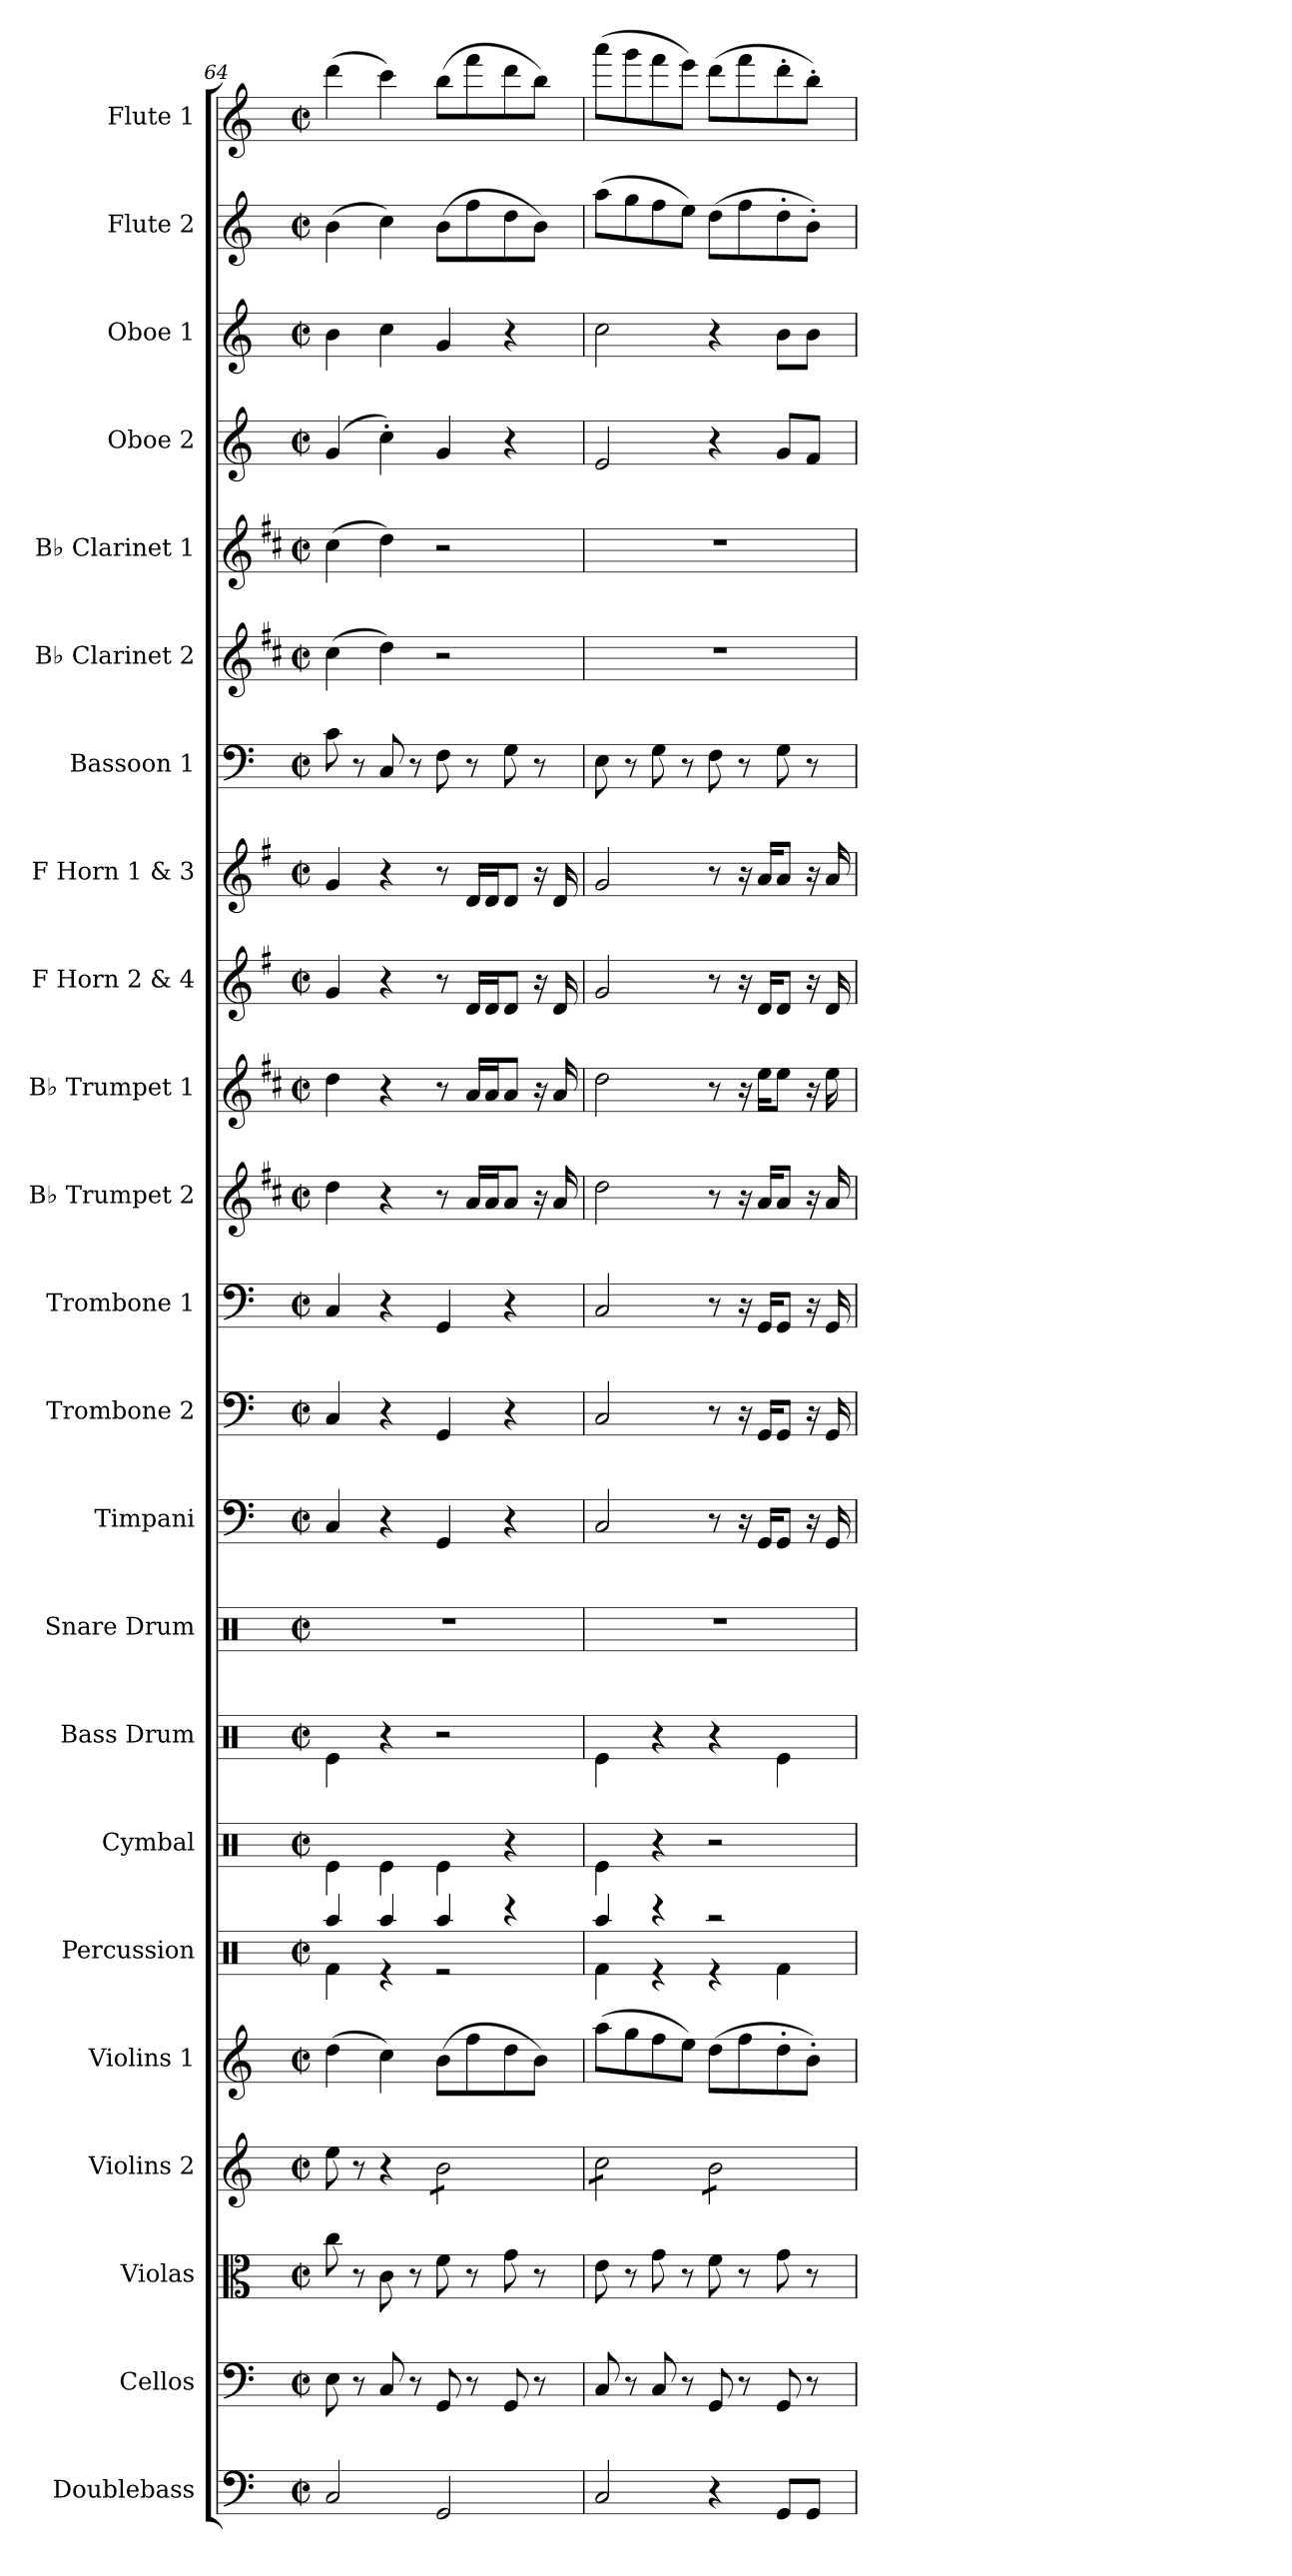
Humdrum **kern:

**kern	**kern	**kern	**kern	**kern	**kern	**kern	**kern	**kern	**kern	**kern	**kern	**kern	**kern	**kern	**kern	**kern	**kern	**kern	**kern	**kern	**kern	**kern
*part23	*part22	*part21	*part20	*part19	*part18	*part17	*part16	*part15	*part14	*part13	*part12	*part11	*part10	*part9	*part8	*part7	*part6	*part5	*part4	*part3	*part2	*part1
*staff23	*staff22	*staff21	*staff20	*staff19	*staff18	*staff17	*staff16	*staff15	*staff14	*staff13	*staff12	*staff11	*staff10	*staff9	*staff8	*staff7	*staff6	*staff5	*staff4	*staff3	*staff2	*staff1
*I"Doublebass	*I"Cellos	*I"Violas	*I"Violins 2	*I"Violins 1	*I"Percussion	*I"Cymbal	*I"Bass Drum	*I"Snare Drum	*I"Timpani	*I"Trombone 2	*I"Trombone 1	*I"B♭ Trumpet 2	*I"B♭ Trumpet 1	*I"F Horn 2 &amp; 4	*I"F Horn 1 &amp; 3	*I"Bassoon 1	*I"B♭ Clarinet 2	*I"B♭ Clarinet 1	*I"Oboe 2	*I"Oboe 1	*I"Flute 2	*I"Flute 1
*I'Dbs.	*	*I'Vlas.	*I'Vlns. 2	*I'Vlns. 1	*I'Perc.	*I'Cym.	*I'B. Dr.	*I'Sn. Dr.	*I'Timp.	*I'Tbn. 2	*I'Tbn. 1	*I'B♭ Tpt. 2	*I'B♭ Tpt. 1	*I'F Hn. 2 4	*I'F Hn. 1 3	*I'Bsn. 1	*I'B♭ Cl. 2	*I'B♭ Cl. 1	*I'Ob. 2	*I'Ob. 1	*I'Fl. 2	*I'Fl. 1
*clefF4	*clefF4	*clefC3	*clefG2	*clefG2	*clefX	*clefX	*clefX	*clefX	*clefF4	*clefF4	*clefF4	*clefG2	*clefG2	*clefG2	*clefG2	*clefF4	*clefG2	*clefG2	*clefG2	*clefG2	*clefG2	*clefG2
*ITrd7c12	*	*	*	*	*	*	*	*	*	*	*	*ITrd1c2	*ITrd1c2	*ITrd4c7	*ITrd4c7	*	*ITrd1c2	*ITrd1c2	*	*	*	*
*k[]	*k[]	*k[]	*k[]	*k[]	*k[]	*k[]	*k[]	*k[]	*k[]	*k[]	*k[]	*k[]	*k[]	*k[]	*k[]	*k[]	*k[]	*k[]	*k[]	*k[]	*k[]	*k[]
*M2/2	*M2/2	*M2/2	*M2/2	*M2/2	*M2/2	*M2/2	*M2/2	*M2/2	*M2/2	*M2/2	*M2/2	*M2/2	*M2/2	*M2/2	*M2/2	*M2/2	*M2/2	*M2/2	*M2/2	*M2/2	*M2/2	*M2/2
*met(c|)	*met(c|)	*met(c|)	*met(c|)	*met(c|)	*met(c|)	*met(c|)	*met(c|)	*met(c|)	*met(c|)	*met(c|)	*met(c|)	*met(c|)	*met(c|)	*met(c|)	*met(c|)	*met(c|)	*met(c|)	*met(c|)	*met(c|)	*met(c|)	*met(c|)	*met(c|)
=64	=64	=64	=64	=64	=64	=64	=64	=64	=64	=64	=64	=64	=64	=64	=64	=64	=64	=64	=64	=64	=64	=64
*	*	*	*	*	*^	*	*	*	*	*	*	*	*	*	*	*	*	*	*	*	*	*
2CC/	8E\	8cc\	8ee\	(>4dd\	4Raa/	4Rf\	4Re\	4Re\	1r	4C/	4C/	4C/	4cc\	4cc\	4c/	4c/	8c\	(>4b\	(>4b\	(>4g/	4b\	(>4b\	(>4ddd\
.	8r	8r	8r	.	.	.	.	.	.	.	.	.	.	.	.	.	8r	.	.	.	.	.	.
.	8C/	8c\	4r	4cc\)	4Raa/	4r	4Re\	4r	.	4r	4r	4r	4r	4r	4r	4r	8C/	4cc\)	4cc\)	4cc'\)	4cc\	4cc\)	4ccc\)
.	8r	8r	.	.	.	.	.	.	.	.	.	.	.	.	.	.	8r	.	.	.	.	.	.
*	*	*	*tremolo	*	*	*	*	*	*	*	*	*	*	*	*	*	*	*	*	*	*	*	*
2GGG/	8GG/	8f\	8b\L	(>8b\L	4Raa/	2r	4Re\	2r	.	4GG/	4GG/	4GG/	8r	8r	8r	8r	8F\	2r	2r	4g/	4g/	(>8b\L	(>8bb\L
.	8r	8r	8b\	8ff\	.	.	.	.	.	.	.	.	16g/LL	16g/LL	16G/LL	16G/LL	8r	.	.	.	.	8ff\	8fff\
.	.	.	.	.	.	.	.	.	.	.	.	.	16g/J	16g/J	16G/J	16G/J	.	.	.	.	.	.	.
.	8GG/	8g\	8b\	8dd\	4r	.	4r	.	.	4r	4r	4r	8g/J	8g/J	8G/J	8G/J	8G\	.	.	4r	4r	8dd\	8ddd\
.	8r	8r	8b\J	8b\J)	.	.	.	.	.	.	.	.	16r	16r	16r	16r	8r	.	.	.	.	8b\J)	8bb\J)
.	.	.	.	.	.	.	.	.	.	.	.	.	16g/	16g/	16G/	16G/	.	.	.	.	.	.	.
=65	=65	=65	=65	=65	=65	=65	=65	=65	=65	=65	=65	=65	=65	=65	=65	=65	=65	=65	=65	=65	=65	=65	=65
2CC/	8C/	8e\	8cc\L	(>8aa\L	4Raa/	4Rf\	4Re\	4Re\	1r	2C/	2C/	2C/	2cc\	2cc\	2c/	2c/	8E\	1r	1r	2e/	2cc\	(>8aa\L	(>8aaa\L
.	8r	8r	8cc\	8gg\	.	.	.	.	.	.	.	.	.	.	.	.	8r	.	.	.	.	8gg\	8ggg\
.	8C/	8g\	8cc\	8ff\	4r	4r	4r	4r	.	.	.	.	.	.	.	.	8G\	.	.	.	.	8ff\	8fff\
.	8r	8r	8cc\J	8ee\J)	.	.	.	.	.	.	.	.	.	.	.	.	8r	.	.	.	.	8ee\J)	8eee\J)
4r	8GG/	8f\	8b\L	(>8dd\L	2r	4r	2r	4r	.	8r	8r	8r	8r	8r	8r	8r	8F\	.	.	4r	4r	(>8dd\L	(>8ddd\L
.	8r	8r	8b\	8ff\	.	.	.	.	.	16r	16r	16r	16r	16r	16r	16r	8r	.	.	.	.	8ff\	8fff\
.	.	.	.	.	.	.	.	.	.	16GG/KL	16GG/KL	16GG/KL	16g/KL	16dd\KL	16G/KL	16d/KL	.	.	.	.	.	.	.
8GGG/L	8GG/	8g\	8b\	8dd'\	.	4Rf\	.	4Re\	.	8GG/J	8GG/J	8GG/J	8g/J	8dd\J	8G/J	8d/J	8G\	.	.	8g/L	8b\L	8dd'\	8ddd'\
8GGG/J	8r	8r	8b\J	8b'\J)	.	.	.	.	.	16r	16r	16r	16r	16r	16r	16r	8r	.	.	8f/J	8b\J	8b'\J)	8bb'\J)
*	*	*	*Xtremolo	*	*	*	*	*	*	*	*	*	*	*	*	*	*	*	*	*	*	*	*
.	.	.	.	.	.	.	.	.	.	16GG/	16GG/	16GG/	16g/	16dd\	16G/	16d/	.	.	.	.	.	.	.
*	*	*	*	*	*v	*v	*	*	*	*	*	*	*	*	*	*	*	*	*	*	*	*	*
=	=	=	=	=	=	=	=	=	=	=	=	=	=	=	=	=	=	=	=	=	=	=
*-	*-	*-	*-	*-	*-	*-	*-	*-	*-	*-	*-	*-	*-	*-	*-	*-	*-	*-	*-	*-	*-	*-
